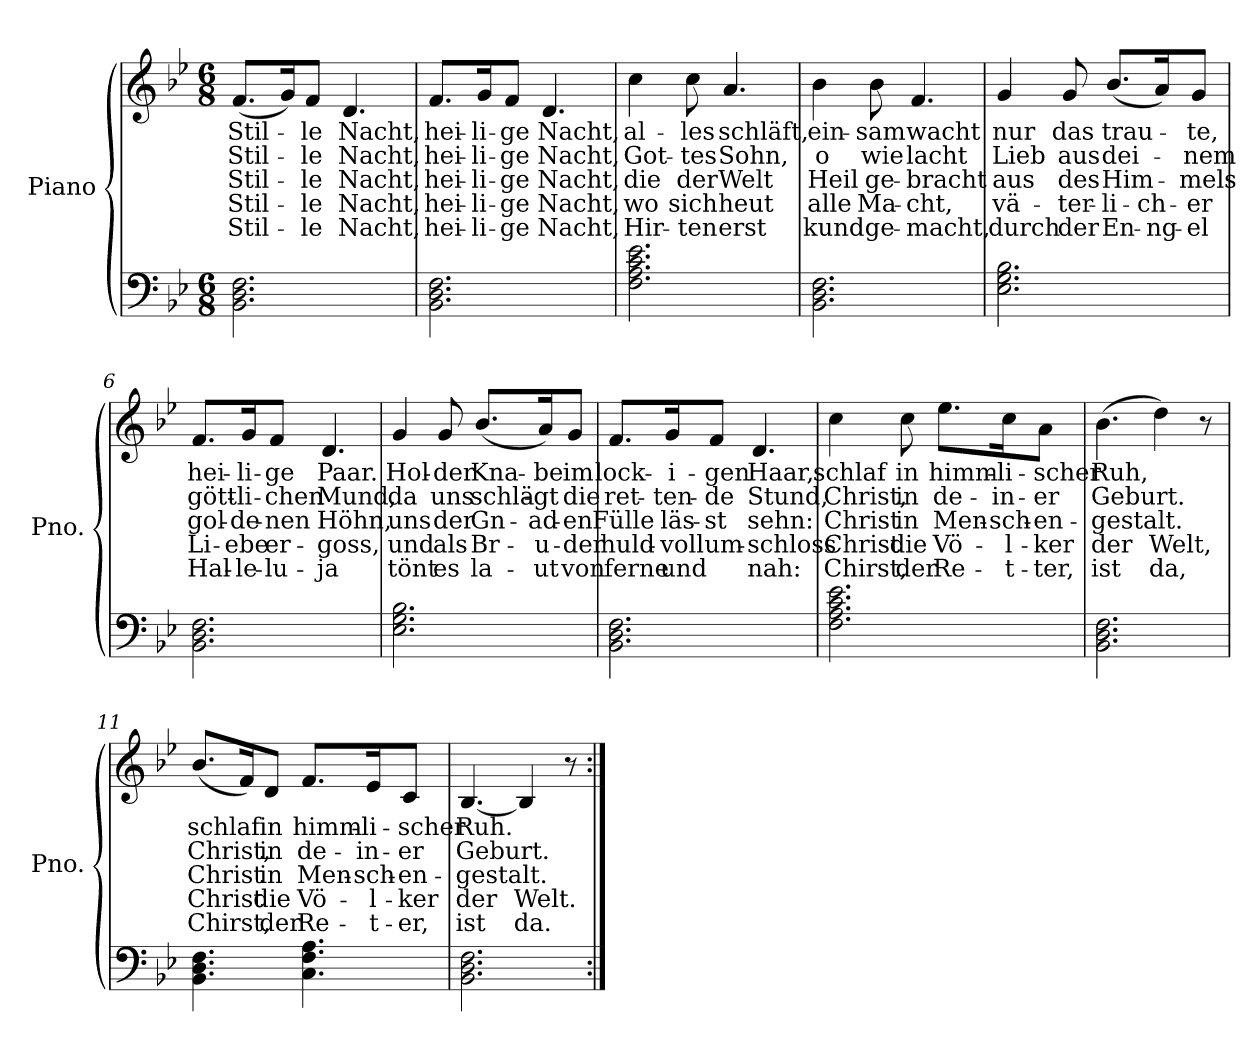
**kern	**kern	**text	**text	**text	**text	**text
*part1	*part1	*part1	*part1	*part1	*part1	*part1
*staff2	*staff1	*staff1	*staff1	*staff1	*staff1	*staff1
*I"Piano	*	*	*	*	*	*
*I'Pno.	*	*	*	*	*	*
*clefF4	*clefG2	*	*	*	*	*
*k[b-e-]	*k[b-e-]	*	*	*	*	*
*M6/8	*M6/8	*	*	*	*	*
*MM80	*MM80	*	*	*	*	*
=1	=1	=1	=1	=1	=1	=1
!	!	!LO:LY:b	!LO:LY:b	!LO:LY:b	!LO:LY:b	!LO:LY:b
2.BB-\ 2.D\ 2.F\	(<8.f/L	Stil-	Stil-	Stil-	Stil-	Stil-
.	16g/K)	.	.	.	.	.
!	!	!LO:LY:b	!LO:LY:b	!LO:LY:b	!LO:LY:b	!LO:LY:b
.	8f/J	-le	-le	-le	-le	-le
!	!	!LO:LY:b	!LO:LY:b	!LO:LY:b	!LO:LY:b	!LO:LY:b
.	4.d/	Nacht,	Nacht,	Nacht,	Nacht,	Nacht,
=2	=2	=2	=2	=2	=2	=2
!	!	!LO:LY:b	!LO:LY:b	!LO:LY:b	!LO:LY:b	!LO:LY:b
2.BB-\ 2.D\ 2.F\	8.f/L	hei-	hei-	hei-	hei-	hei-
!	!	!LO:LY:b	!LO:LY:b	!LO:LY:b	!LO:LY:b	!LO:LY:b
.	16g/K	-li-	-li-	-li-	-li-	-li-
!	!	!LO:LY:b	!LO:LY:b	!LO:LY:b	!LO:LY:b	!LO:LY:b
.	8f/J	-ge	-ge	-ge	-ge	-ge
!	!	!LO:LY:b	!LO:LY:b	!LO:LY:b	!LO:LY:b	!LO:LY:b
.	4.d/	Nacht,	Nacht,	Nacht,	Nacht,	Nacht,
=3	=3	=3	=3	=3	=3	=3
!	!	!LO:LY:b	!LO:LY:b	!LO:LY:b	!LO:LY:b	!LO:LY:b
2.F\ 2.A\ 2.c\ 2.e-\	4cc\	al-	Got-	die	wo	Hir-
!	!	!LO:LY:b	!LO:LY:b	!LO:LY:b	!LO:LY:b	!LO:LY:b
.	8cc\	-les	-tes	der	sich	-ten
!	!	!LO:LY:b	!LO:LY:b	!LO:LY:b	!LO:LY:b	!LO:LY:b
.	4.a/	schläft,	Sohn,	Welt	heut	erst
=4	=4	=4	=4	=4	=4	=4
!	!	!LO:LY:b	!LO:LY:b	!LO:LY:b	!LO:LY:b	!LO:LY:b
2.BB-\ 2.D\ 2.F\	4b-\	ein-	o	Heil	alle	kund
!	!	!LO:LY:b	!LO:LY:b	!LO:LY:b	!LO:LY:b	!LO:LY:b
.	8b-\	-sam	wie	ge-	Ma-	ge-
!	!	!LO:LY:b	!LO:LY:b	!LO:LY:b	!LO:LY:b	!LO:LY:b
.	4.f/	wacht	lacht	-bracht	-cht,	-macht,
!!LO:LB:g=z
=5	=5	=5	=5	=5	=5	=5
!	!	!LO:LY:b	!LO:LY:b	!LO:LY:b	!LO:LY:b	!LO:LY:b
2.E-\ 2.G\ 2.B-\	4g/	nur	Lieb	aus	vä-	durch
!	!	!LO:LY:b	!LO:LY:b	!LO:LY:b	!LO:LY:b	!LO:LY:b
.	8g/	das	aus	des	-ter-	der
!	!	!LO:LY:b	!LO:LY:b	!LO:LY:b	!LO:LY:b	!LO:LY:b
.	(<8.b-/L	trau-	dei-	Him-	-li-	En-
!	!	!	!	!	!LO:LY:b	!LO:LY:b
.	16a/K)	.	.	.	-ch-	-ng-
!	!	!LO:LY:b	!LO:LY:b	!LO:LY:b	!LO:LY:b	!LO:LY:b
.	8g/J	-te,	-nem	-mels	-er	-el
=6	=6	=6	=6	=6	=6	=6
!	!	!LO:LY:b	!LO:LY:b	!LO:LY:b	!LO:LY:b	!LO:LY:b
2.BB-\ 2.D\ 2.F\	8.f/L	hei-	gött-	gol-	Li-	Hal-
!	!	!LO:LY:b	!LO:LY:b	!LO:LY:b	!LO:LY:b	!LO:LY:b
.	16g/K	-li-	-li-	-de-	-ebe	-le-
!	!	!LO:LY:b	!LO:LY:b	!LO:LY:b	!LO:LY:b	!LO:LY:b
.	8f/J	-ge	-chen	-nen	er-	-lu-
!	!	!LO:LY:b	!LO:LY:b	!LO:LY:b	!LO:LY:b	!LO:LY:b
.	4.d/	Paar.	Mund,	Höhn,	-goss,	-ja
=7	=7	=7	=7	=7	=7	=7
!	!	!LO:LY:b	!LO:LY:b	!LO:LY:b	!LO:LY:b	!LO:LY:b
2.E-\ 2.G\ 2.B-\	4g/	Hol-	da	uns	und	tönt
!	!	!LO:LY:b	!LO:LY:b	!LO:LY:b	!LO:LY:b	!LO:LY:b
.	8g/	-der	uns	der	als	es
!	!	!LO:LY:b	!LO:LY:b	!LO:LY:b	!LO:LY:b	!LO:LY:b
.	(<8.b-/L	Kna-	schlä-	Gn-	Br-	la-
!	!	!LO:LY:b	!LO:LY:b	!LO:LY:b	!LO:LY:b	!LO:LY:b
.	16a/K)	-be	-gt	-ad-	-u-	-ut
!	!	!LO:LY:b	!LO:LY:b	!LO:LY:b	!LO:LY:b	!LO:LY:b
.	8g/J	im	die	-en	-der	von
=8	=8	=8	=8	=8	=8	=8
!	!	!LO:LY:b	!LO:LY:b	!LO:LY:b	!LO:LY:b	!LO:LY:b
2.BB-\ 2.D\ 2.F\	8.f/L	lock-	ret-	Fülle	huld-	ferne
!	!	!LO:LY:b	!LO:LY:b	!LO:LY:b	!LO:LY:b	!LO:LY:b
.	16g/K	-i-	-ten-	läs-	-voll	und
!	!	!LO:LY:b	!LO:LY:b	!LO:LY:b	!LO:LY:b	!
.	8f/J	-gen	-de	-st	um-	.
!	!	!LO:LY:b	!LO:LY:b	!LO:LY:b	!LO:LY:b	!LO:LY:b
.	4.d/	Haar,	Stund,	sehn:	-schloss	nah:
!!LO:LB:g=z
=9	=9	=9	=9	=9	=9	=9
!	!	!LO:LY:b	!LO:LY:b	!LO:LY:b	!LO:LY:b	!LO:LY:b
2.F\ 2.A\ 2.c\ 2.e-\	4cc\	schlaf	Christ,	Christ	Christ	Chirst,
!	!	!LO:LY:b	!LO:LY:b	!LO:LY:b	!LO:LY:b	!LO:LY:b
.	8cc\	in	in	in	die	der
!	!	!LO:LY:b	!LO:LY:b	!LO:LY:b	!LO:LY:b	!LO:LY:b
.	8.ee-\L	himm-	de-	Men-	Vö-	Re-
!	!	!LO:LY:b	!LO:LY:b	!LO:LY:b	!LO:LY:b	!LO:LY:b
.	16cc\K	-li-	-in-	-sch-	-l-	-t-
!	!	!LO:LY:b	!LO:LY:b	!LO:LY:b	!LO:LY:b	!LO:LY:b
.	8a\J	-scher	-er	-en-	-ker	-ter,
=10	=10	=10	=10	=10	=10	=10
!	!	!LO:LY:b	!LO:LY:b	!LO:LY:b	!LO:LY:b	!LO:LY:b
2.BB-\ 2.D\ 2.F\	(>4.b-\	Ruh,	Geburt.	-gestalt.	der	ist
!	!	!	!	!	!LO:LY:b	!LO:LY:b
.	4dd\)	.	.	.	Welt,	da,
.	8r	.	.	.	.	.
=11	=11	=11	=11	=11	=11	=11
!	!	!LO:LY:b	!LO:LY:b	!LO:LY:b	!LO:LY:b	!LO:LY:b
4.BB-\ 4.D\ 4.F\	(<8.b-/L	schlaf	Christ,	Christ	Christ	Chirst,
.	16f/K)	.	.	.	.	.
!	!	!LO:LY:b	!LO:LY:b	!LO:LY:b	!LO:LY:b	!LO:LY:b
.	8d/J	in	in	in	die	der
!	!	!LO:LY:b	!LO:LY:b	!LO:LY:b	!LO:LY:b	!LO:LY:b
4.C\ 4.F\ 4.A\	8.f/L	himm-	de-	Men-	Vö-	Re-
!	!	!LO:LY:b	!LO:LY:b	!LO:LY:b	!LO:LY:b	!LO:LY:b
.	16e-/K	-li-	-in-	-sch-	-l-	-t-
!	!	!LO:LY:b	!LO:LY:b	!LO:LY:b	!LO:LY:b	!LO:LY:b
.	8c/J	-scher	-er	-en-	-ker	-er,
=12	=12	=12	=12	=12	=12	=12
!	!	!LO:LY:b	!LO:LY:b	!LO:LY:b	!LO:LY:b	!LO:LY:b
2.BB-\ 2.D\ 2.F\	[4.B-/	Ruh.	Geburt.	-gestalt.	der	ist
!	!	!	!	!	!LO:LY:b	!LO:LY:b
.	4B-/]	.	.	.	Welt.	da.
.	8r	.	.	.	.	.
=:|!	=:|!	=:|!	=:|!	=:|!	=:|!	=:|!
*-	*-	*-	*-	*-	*-	*-
